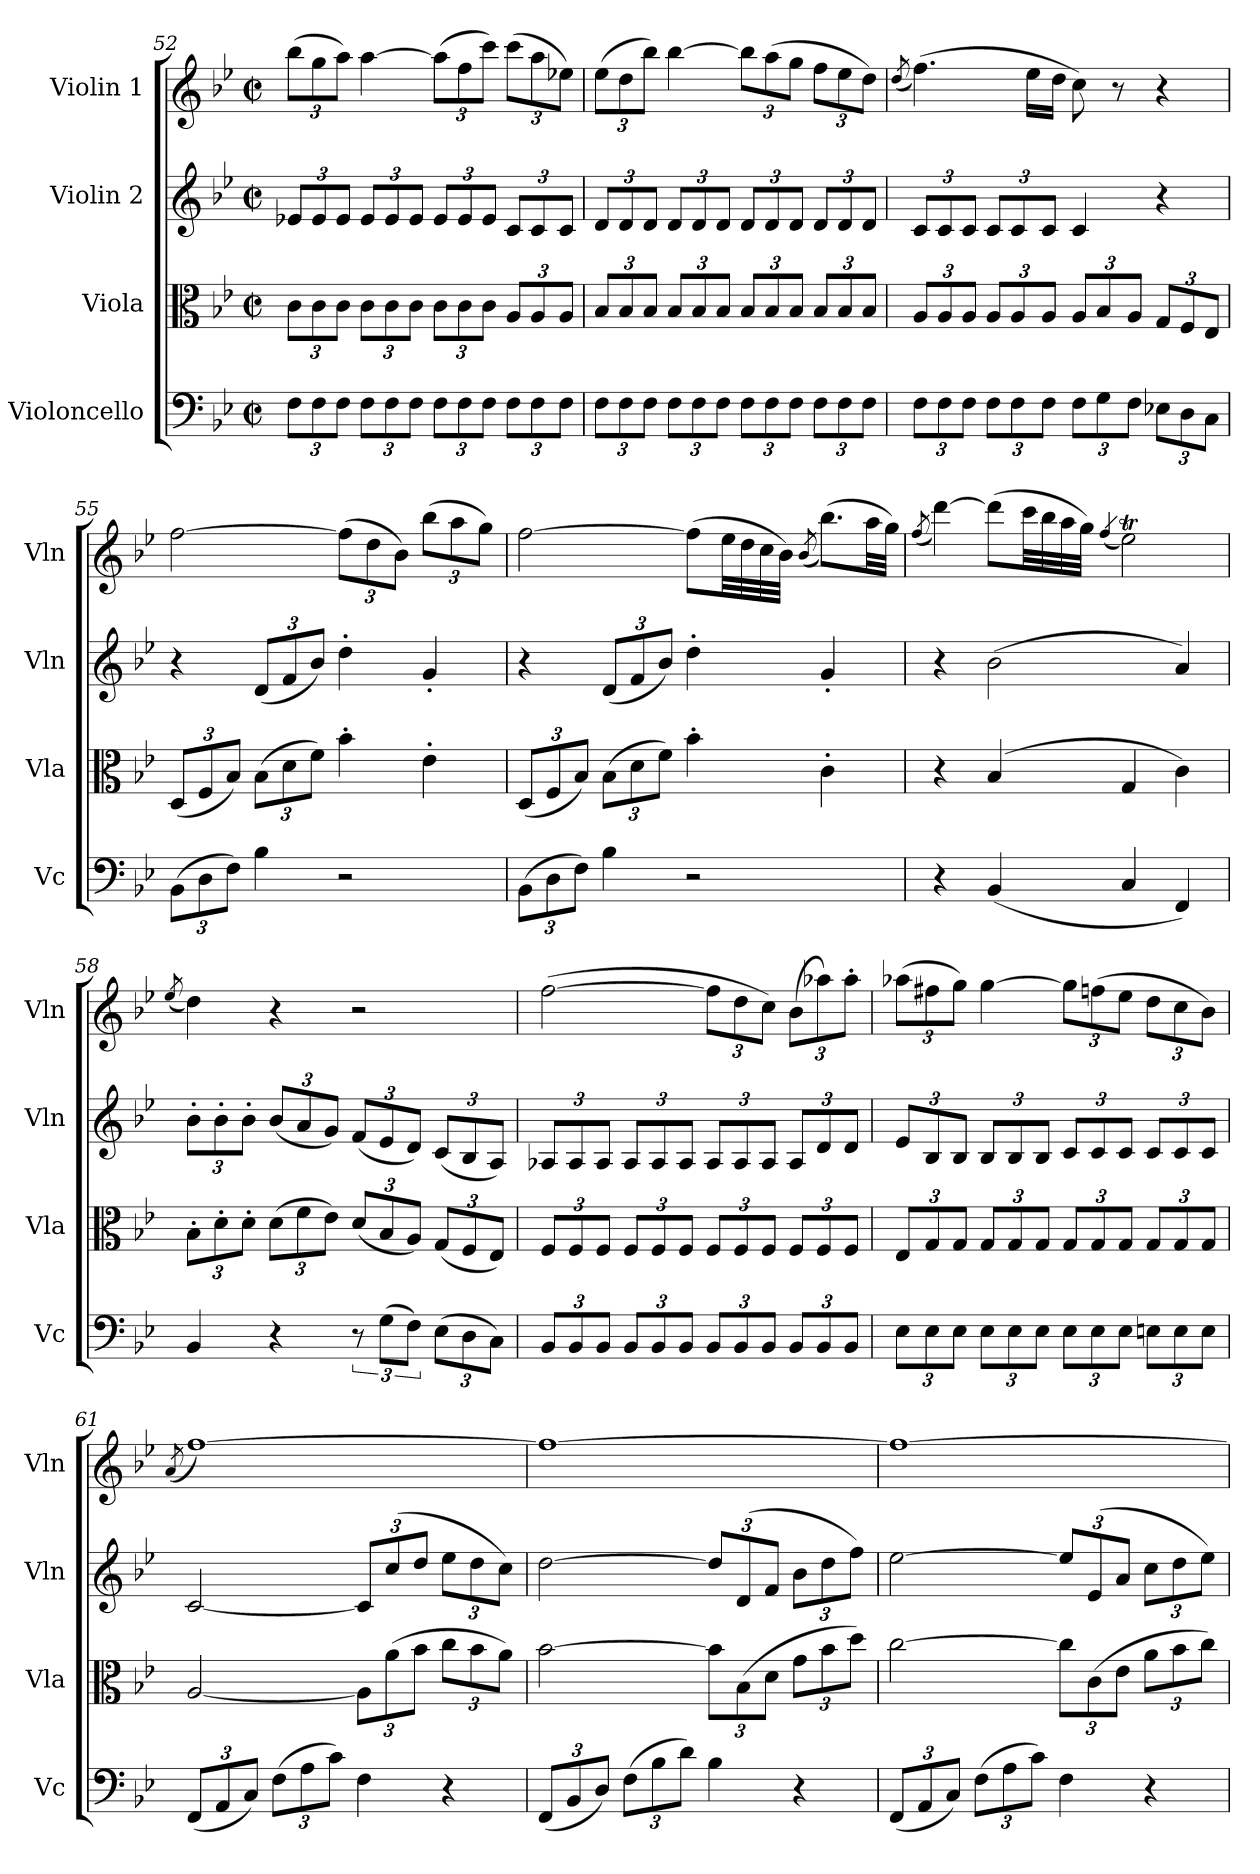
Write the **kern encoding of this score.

**kern	**kern	**kern	**kern
*part4	*part3	*part2	*part1
*staff4	*staff3	*staff2	*staff1
*I"Violoncello	*I"Viola	*I"Violin 2	*I"Violin 1
*I'Vc	*I'Vla	*I'Vln	*I'Vln
*clefF4	*clefC3	*clefG2	*clefG2
*k[b-e-]	*k[b-e-]	*k[b-e-]	*k[b-e-]
*M2/2	*M2/2	*M2/2	*M2/2
*met(c|)	*met(c|)	*met(c|)	*met(c|)
*Xbrackettup	*Xbrackettup	*Xbrackettup	*Xbrackettup
=52	=52	=52	=52
12F\L	12c\L	12e-X/L	(12bb-\L
12F\	12c\	12e-/	12gg\
12F\J	12c\J	12e-/J	12aa\J)
12F\L	12c\L	12e-/L	[4aa\
12F\	12c\	12e-/	.
12F\J	12c\J	12e-/J	.
12F\L	12c\L	12e-/L	(12aa\L]
12F\	12c\	12e-/	12ff\
12F\J	12c\J	12e-/J	12ccc\J)
12F\L	12A/L	12c/L	(12ccc\L
12F\	12A/	12c/	12aa\
12F\J	12A/J	12c/J	12ee-X\J)
!!LO:PB:g=z
=53	=53	=53	=53
12F\L	12B-/L	12d/L	(12ee-\L
12F\	12B-/	12d/	12dd\
12F\J	12B-/J	12d/J	12bb-\J)
12F\L	12B-/L	12d/L	[4bb-\
12F\	12B-/	12d/	.
12F\J	12B-/J	12d/J	.
12F\L	12B-/L	12d/L	12bb-\L]
12F\	12B-/	12d/	(12aa\
12F\J	12B-/J	12d/J	12gg\J
12F\L	12B-/L	12d/L	12ff\L
12F\	12B-/	12d/	12ee-\
12F\J	12B-/J	12d/J	12dd\J)
=54	=54	=54	=54
.	.	.	(8qdd/
12F\L	12A/L	12c/L	(4.ff\)
12F\	12A/	12c/	.
12F\J	12A/J	12c/J	.
12F\L	12A/L	12c/L	.
12F\	12A/	12c/	.
.	.	.	16ee-\LL
12F\J	12A/J	12c/J	.
.	.	.	16dd\JJ
12F\L	12A/L	4c/	8cc\)
12G\	12B-/	.	.
.	.	.	8r
12F\J	12A/J	.	.
12E-X\L	12G/L	4r	4r
12D\	12F/	.	.
12C\J	12E-/J	.	.
=55	=55	=55	=55
(12BB-\L	(12D/L	4r	[2ff\
12D\	12F/	.	.
12F\J)	12B-/J)	.	.
4B-\	(12B-\L	(12d/L	.
.	12d\	12f/	.
.	12f\J)	12b-/J)	.
2r	4b-'\	4dd'\	(12ff\L]
.	.	.	12dd\
.	.	.	12b-\J)
.	4e-'\	4g'/	(12bb-\L
.	.	.	12aa\
.	.	.	12gg\J)
!!LO:LB:g=z
=56	=56	=56	=56
(12BB-\L	(12D/L	4r	[2ff\
12D\	12F/	.	.
12F\J)	12B-/J)	.	.
4B-\	(12B-\L	(12d/L	.
.	12d\	12f/	.
.	12f\J)	12b-/J)	.
2r	4b-'\	4dd'\	(8ff\L]
.	.	.	32ee-\LL
.	.	.	32dd\
.	.	.	32cc\
.	.	.	32b-\JJJ)
.	.	.	(>8qb-/
.	4c'\	4g'/	(8.bb-\L)
.	.	.	32aa\LL
.	.	.	32gg\JJJ)
=57	=57	=57	=57
.	.	.	(>8qff/
4r	4r	4r	[4ddd\)
(4BB-/	(4B-/	(2b-\	(8ddd\L]
.	.	.	32ccc\LL
.	.	.	32bb-\
.	.	.	32aa\
.	.	.	32gg\JJJ)
.	.	.	(<4qff/
4C/	4G/	.	2ee-T\)
4FF/)	4c\)	4a/)	.
!!LO:LB:g=z
=58	=58	=58	=58
.	.	.	(8qee-/
4BB-/	12B-'\L	12b-'\L	4dd\)
.	12d'\	12b-'\	.
.	12d'\J	12b-'\J	.
4r	(12d\L	(12b-/L	4r
.	12f\	12a/	.
.	12e-\J)	12g/J)	.
*brackettup	*	*	*
12r	(12d/L	(12f/L	2r
(12G\L	12B-/	12e-/	.
12F\J)	12A/J)	12d/J)	.
*Xbrackettup	*	*	*
(12E-\L	(12G/L	(12c/L	.
12D\	12F/	12B-/	.
12C\J)	12E-/J)	12A/J)	.
=59	=59	=59	=59
12BB-/L	12F/L	12A-X/L	([2ff\
12BB-/	12F/	12A-/	.
12BB-/J	12F/J	12A-/J	.
12BB-/L	12F/L	12A-/L	.
12BB-/	12F/	12A-/	.
12BB-/J	12F/J	12A-/J	.
12BB-/L	12F/L	12A-/L	12ff\L]
12BB-/	12F/	12A-/	12dd\
12BB-/J	12F/J	12A-/J	12cc\J)
12BB-/L	12F/L	12A-/L	(12b-\L
12BB-/	12F/	12d/	12aa-X\)
12BB-/J	12F/J	12d/J	12aa-'\J
!!LO:LB:g=z
=60	=60	=60	=60
12E-\L	12E-/L	12e-/L	(12aa-X\L
12E-\	12G/	12B-/	12ff#X\
12E-\J	12G/J	12B-/J	12gg\J)
12E-\L	12G/L	12B-/L	[4gg\
12E-\	12G/	12B-/	.
12E-\J	12G/J	12B-/J	.
12E-\L	12G/L	12c/L	12gg\L]
12E-\	12G/	12c/	(12ffn\
12E-\J	12G/J	12c/J	12ee-\J
12En\L	12G/L	12c/L	12dd\L
12E\	12G/	12c/	12cc\
12E\J	12G/J	12c/J	12b-\J)
=61	=61	=61	=61
.	.	.	(8qa/
(12FF/L	[2A/	[2c/	[1ff)
12AA/	.	.	.
12C/J)	.	.	.
(12F\L	.	.	.
12A\	.	.	.
12c\J)	.	.	.
4F\	12A\L]	12c/L]	.
.	(12a\	(12cc/	.
.	12b-\J	12dd/J	.
4r	12cc\L	12ee-\L	.
.	12b-\	12dd\	.
.	12a\J)	12cc\J)	.
=62	=62	=62	=62
(12FF/L	[2b-\	[2dd\	1ff_
12BB-/	.	.	.
12D/J)	.	.	.
(12F\L	.	.	.
12B-\	.	.	.
12d\J)	.	.	.
4B-\	12b-\L]	12dd/L]	.
.	(12B-\	(12d/	.
.	12d\J	12f/J	.
4r	12g\L	12b-\L	.
.	12b-\	12dd\	.
.	12dd\J)	12ff\J)	.
!!LO:LB:g=z
=63	=63	=63	=63
(12FF/L	[2cc\	[2ee-\	1ff_
12AA/	.	.	.
12C/J)	.	.	.
(12F\L	.	.	.
12A\	.	.	.
12c\J)	.	.	.
4F\	12cc\L]	12ee-/L]	.
.	(12c\	(12e-/	.
.	12e-\J	12a/J	.
4r	12a\L	12cc\L	.
.	12b-\	12dd\	.
.	12cc\J)	12ee-\J)	.
=	=	=	=
*-	*-	*-	*-
